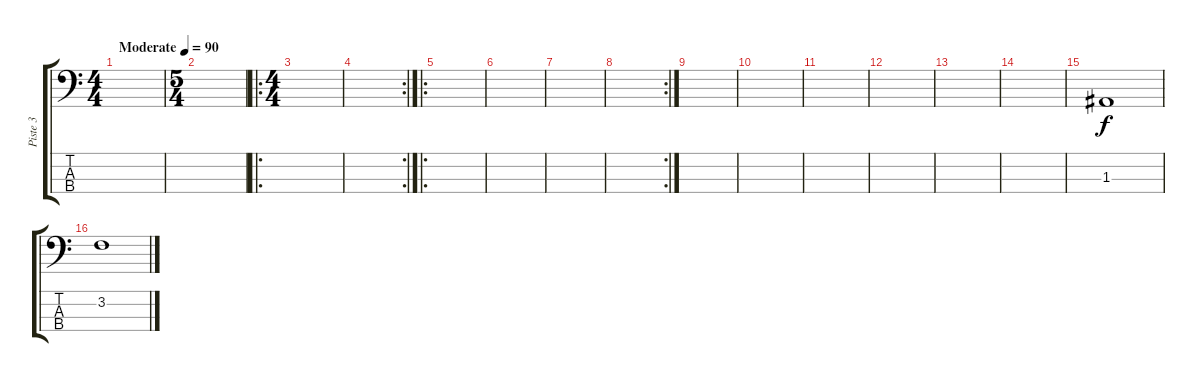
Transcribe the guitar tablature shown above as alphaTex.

\track ("Piste 3" "Piste 3") {instrument electricbassfinger}
\staff {score tabs}
\tuning (G2 D2 A1 E1) {hide}
\ts (4 4)
\tempo (90 "Moderate")
\clef f4
\ks c
|
\ts (5 4)
|
\ro
\ts (4 4)
|
\rc 2
|
\ro
|
|
|
\rc 2
|
|
|
|
|
|
|
1.3.1 |
3.2.1
